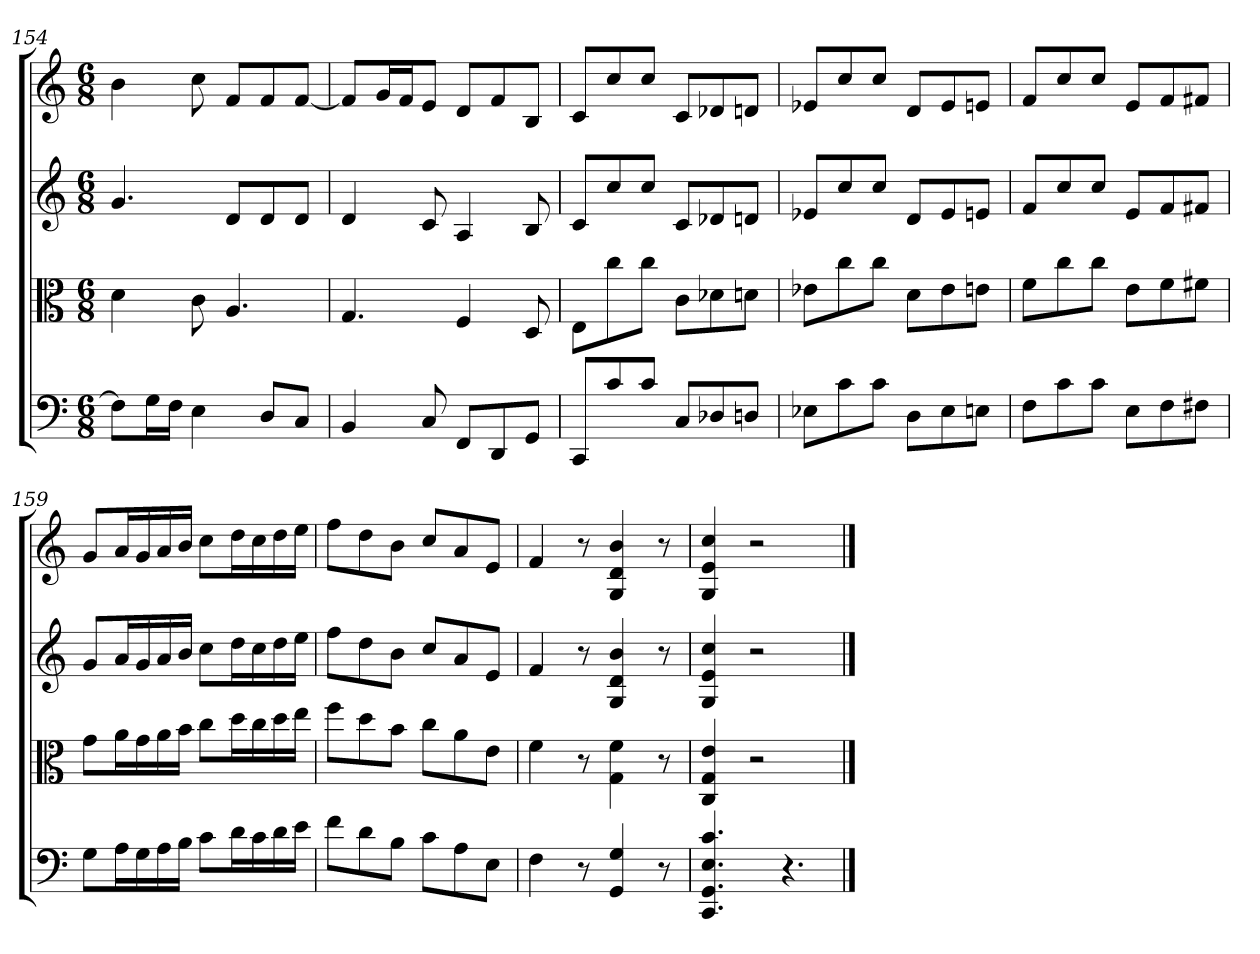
**kern	**kern	**kern	**kern
*part4	*part3	*part2	*part1
*staff4	*staff3	*staff2	*staff1
*clefF4	*clefC3	*clefG2	*clefG2
*k[]	*k[]	*k[]	*k[]
*C:	*C:	*C:	*C:
*M6/8	*M6/8	*M6/8	*M6/8
=154	=154	=154	=154
8F\L]	4d	4.g	4b
16G\L	.	.	.
16F\JJ	.	.	.
4E	8c	.	8cc
.	4.A	8d/L	8f/L
8D/L	.	8d/	8f/
8C/J	.	8d/J	[8f/J
=155	=155	=155	=155
4BB	4.G	4d	8f/L]
.	.	.	16g/L
.	.	.	16f/J
8C	.	8c	8e/J
8FF/L	4F	4A	8d/L
8DD/	.	.	8f/
8GG/J	8D	8B	8B/J
=156	=156	=156	=156
8CC/L	8E\L	8c/L	8c/L
8c/	8cc\	8cc/	8cc/
8c/J	8cc\J	8cc/J	8cc/J
8C/L	8c\L	8c/L	8c/L
8D-X/	8d-X\	8d-X/	8d-X/
8Dn/J	8dn\J	8dn/J	8dn/J
=157	=157	=157	=157
8E-X\L	8e-X\L	8e-X/L	8e-X/L
8c\	8cc\	8cc/	8cc/
8c\J	8cc\J	8cc/J	8cc/J
8D\L	8d\L	8d/L	8d/L
8E-\	8e-\	8e-/	8e-/
8En\J	8en\J	8en/J	8en/J
=158	=158	=158	=158
8F\L	8f\L	8f/L	8f/L
8c\	8cc\	8cc/	8cc/
8c\J	8cc\J	8cc/J	8cc/J
8E\L	8e\L	8e/L	8e/L
8F\	8f\	8f/	8f/
8F#X\J	8f#X\J	8f#X/J	8f#X/J
=159	=159	=159	=159
8G\L	8g\L	8g/L	8g/L
16A\L	16a\L	16a/L	16a/L
16G\	16g\	16g/	16g/
16A\	16a\	16a/	16a/
16B\JJ	16b\JJ	16b/JJ	16b/JJ
8c\L	8cc\L	8cc\L	8cc\L
16d\L	16dd\L	16dd\L	16dd\L
16c\	16cc\	16cc\	16cc\
16d\	16dd\	16dd\	16dd\
16e\JJ	16ee\JJ	16ee\JJ	16ee\JJ
=160	=160	=160	=160
8f\L	8ff\L	8ff\L	8ff\L
8d\	8dd\	8dd\	8dd\
8B\J	8b\J	8b\J	8b\J
8c\L	8cc\L	8cc/L	8cc/L
8A\	8a\	8a/	8a/
8E\J	8e\J	8e/J	8e/J
=161	=161	=161	=161
4F	4f	4f	4f
8r	8r	8r	8r
4GG 4G	4G 4f	4G 4d 4b	4G 4d 4b
8r	8r	8r	8r
=162	=162	=162	=162
4.CC 4.GG 4.E 4.c	4C 4G 4e	4G 4e 4cc	4G 4e 4cc
.	2r	2r	2r
4.r	.	.	.
==	==	==	==
*-	*-	*-	*-
